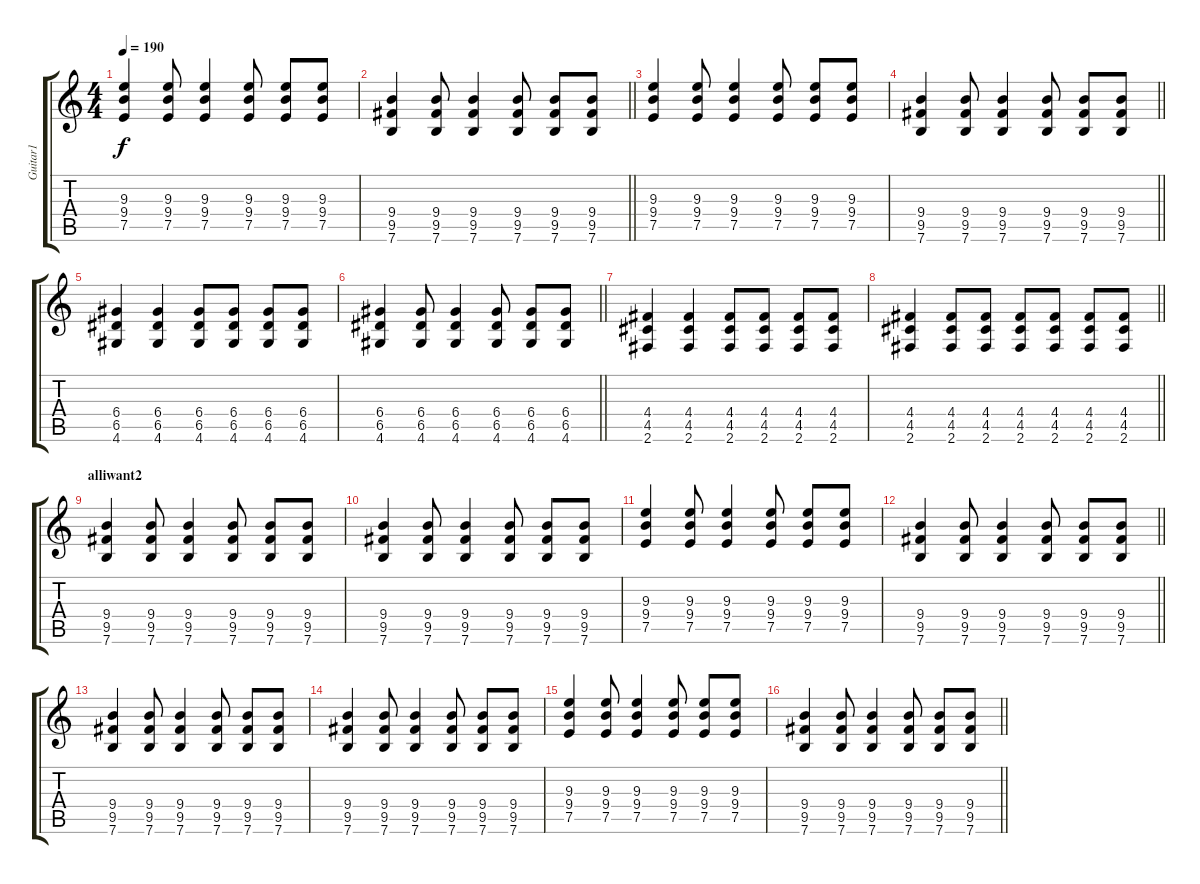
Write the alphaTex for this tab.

\track ("Guitar1" "Guitar1") {instrument overdrivenguitar}
\staff {score tabs}
\tuning (E4 B3 G3 D3 A2 E2) {hide}
\ts (4 4)
\tempo 190
\clef g2
\ks c
(9.3 9.4 7.5).4{dy f} (9.3 9.4 7.5).8 (9.3 9.4 7.5).4 (9.3 9.4 7.5).8 (9.3 9.4 7.5).8 (9.3 9.4 7.5).8 |
\barLineRight lightlight
(9.4 9.5 7.6).4 (9.4 9.5 7.6).8 (9.4 9.5 7.6).4 (9.4 9.5 7.6).8 (9.4 9.5 7.6).8 (9.4 9.5 7.6).8 |
(9.3 9.4 7.5).4 (9.3 9.4 7.5).8 (9.3 9.4 7.5).4 (9.3 9.4 7.5).8 (9.3 9.4 7.5).8 (9.3 9.4 7.5).8 |
\barLineRight lightlight
(9.4 9.5 7.6).4 (9.4 9.5 7.6).8 (9.4 9.5 7.6).4 (9.4 9.5 7.6).8 (9.4 9.5 7.6).8 (9.4 9.5 7.6).8 |
(6.4 6.5 4.6).4 (6.4 6.5 4.6).4 (6.4 6.5 4.6).8 (6.4 6.5 4.6).8 (6.4 6.5 4.6).8 (6.4 6.5 4.6).8 |
\barLineRight lightlight
(6.4 6.5 4.6).4 (6.4 6.5 4.6).8 (6.4 6.5 4.6).4 (6.4 6.5 4.6).8 (6.4 6.5 4.6).8 (6.4 6.5 4.6).8 |
(4.4 4.5 2.6).4 (4.4 4.5 2.6).4 (4.4 4.5 2.6).8 (4.4 4.5 2.6).8 (4.4 4.5 2.6).8 (4.4 4.5 2.6).8 |
\barLineRight lightlight
(4.4 4.5 2.6).4 (4.4 4.5 2.6).8 (4.4 4.5 2.6).8 (4.4 4.5 2.6).8 (4.4 4.5 2.6).8 (4.4 4.5 2.6).8 (4.4 4.5 2.6).8 |
\section ("" "alliwant2")
(9.4 9.5 7.6).4 (9.4 9.5 7.6).8 (9.4 9.5 7.6).4 (9.4 9.5 7.6).8 (9.4 9.5 7.6).8 (9.4 9.5 7.6).8 |
(9.4 9.5 7.6).4 (9.4 9.5 7.6).8 (9.4 9.5 7.6).4 (9.4 9.5 7.6).8 (9.4 9.5 7.6).8 (9.4 9.5 7.6).8 |
(9.3 9.4 7.5).4 (9.3 9.4 7.5).8 (9.3 9.4 7.5).4 (9.3 9.4 7.5).8 (9.3 9.4 7.5).8 (9.3 9.4 7.5).8 |
\barLineRight lightlight
(9.4 9.5 7.6).4 (9.4 9.5 7.6).8 (9.4 9.5 7.6).4 (9.4 9.5 7.6).8 (9.4 9.5 7.6).8 (9.4 9.5 7.6).8 |
(9.4 9.5 7.6).4 (9.4 9.5 7.6).8 (9.4 9.5 7.6).4 (9.4 9.5 7.6).8 (9.4 9.5 7.6).8 (9.4 9.5 7.6).8 |
(9.4 9.5 7.6).4 (9.4 9.5 7.6).8 (9.4 9.5 7.6).4 (9.4 9.5 7.6).8 (9.4 9.5 7.6).8 (9.4 9.5 7.6).8 |
(9.3 9.4 7.5).4 (9.3 9.4 7.5).8 (9.3 9.4 7.5).4 (9.3 9.4 7.5).8 (9.3 9.4 7.5).8 (9.3 9.4 7.5).8 |
\barLineRight lightlight
(9.4 9.5 7.6).4 (9.4 9.5 7.6).8 (9.4 9.5 7.6).4 (9.4 9.5 7.6).8 (9.4 9.5 7.6).8 (9.4 9.5 7.6).8
